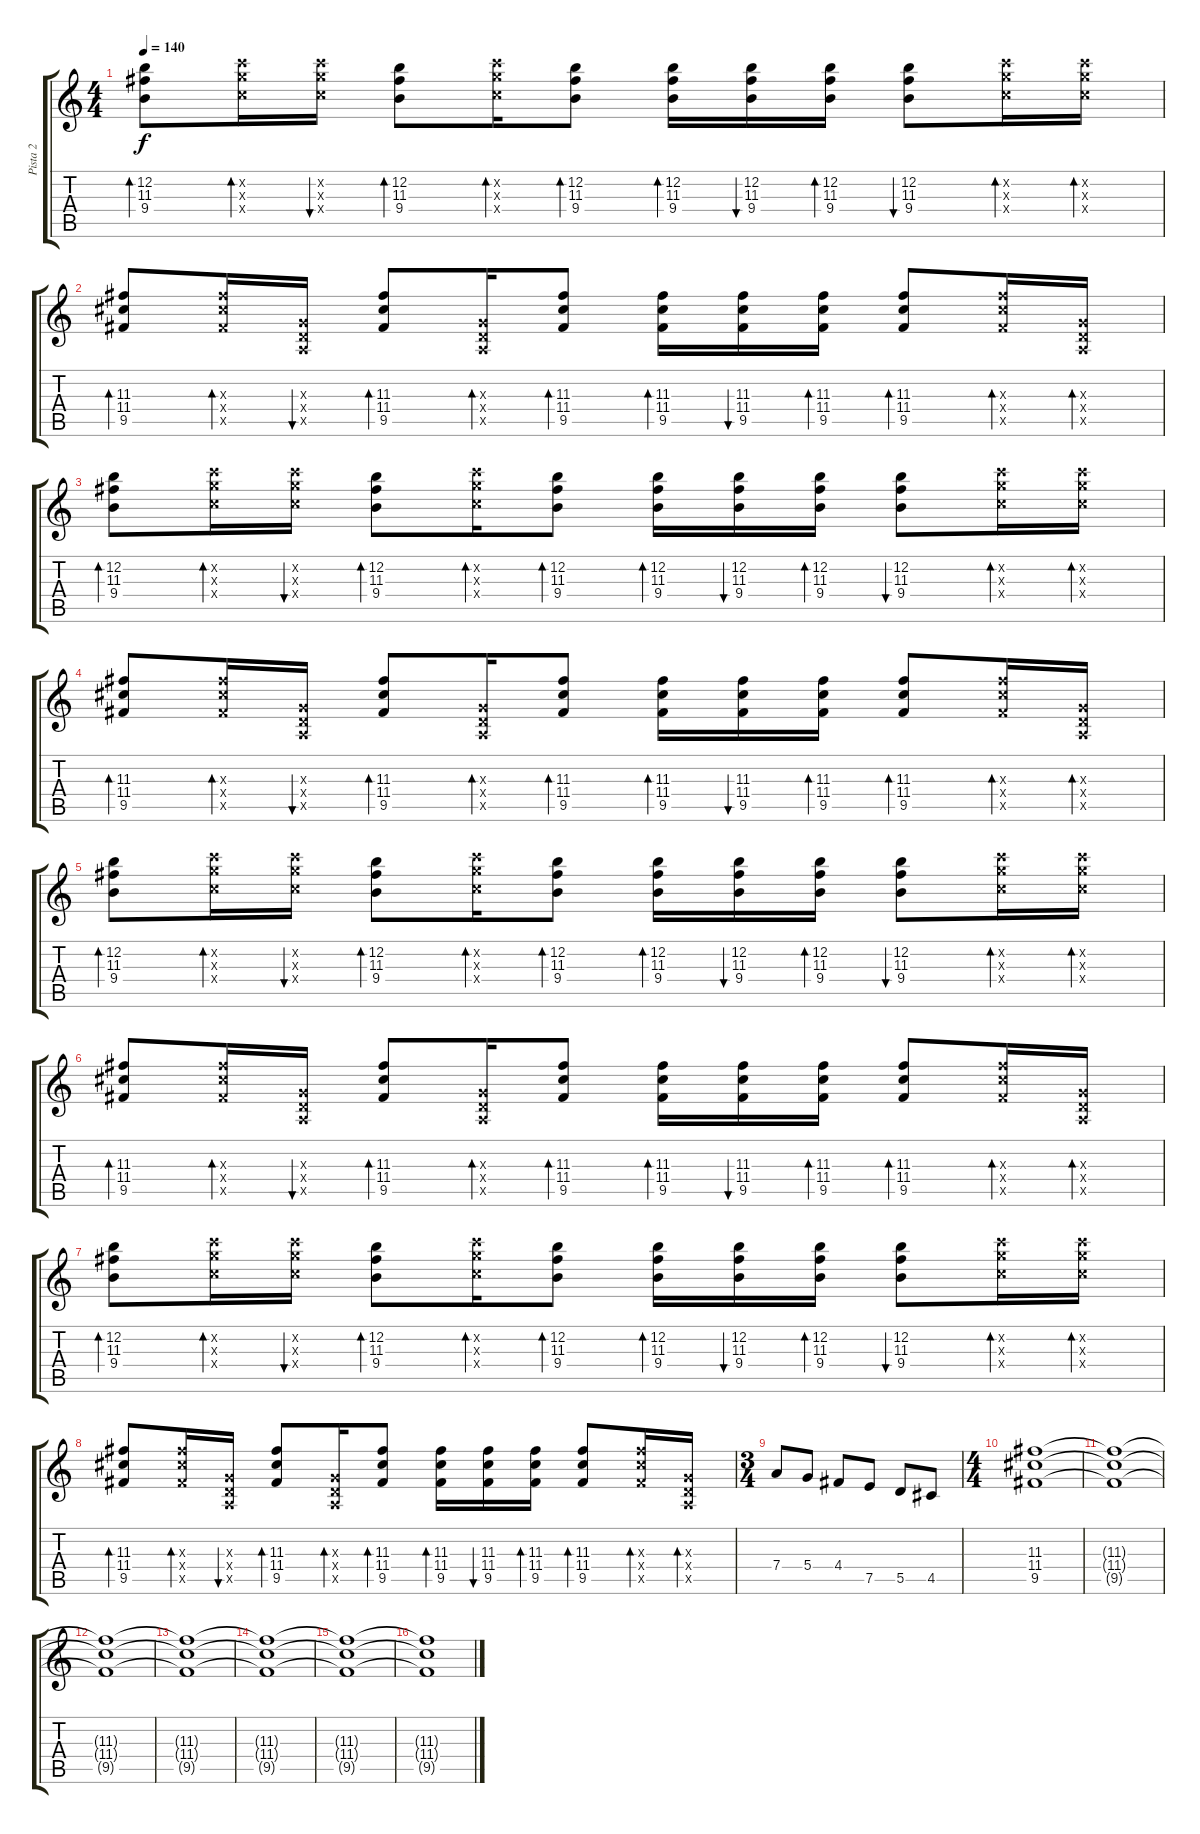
\track ("Pista 2" "Pista 2") {instrument overdrivenguitar}
\staff {score tabs}
\tuning (E4 B3 G3 D3 A2 E2) {hide}
\ts (4 4)
\tempo 140
\clef g2
\ks c
(12.2 11.3 9.4).8{bd 60 dy f} (13.2{x} 12.3{x} 10.4{x}).16{bd 60} (13.2{x} 12.3{x} 10.4{x}).16{bu 60} (12.2 11.3 9.4).8{bd 60} (13.2{x} 12.3{x} 10.4{x}).16{bd 60} (12.2 11.3 9.4).8{bd 60} (12.2 11.3 9.4).16{bd 60} (12.2 11.3 9.4).16{bu 60} (12.2 11.3 9.4).16{bd 60} (12.2 11.3 9.4).8{bu 60} (13.2{x} 12.3{x} 10.4{x}).16{bd 60} (13.2{x} 12.3{x} 10.4{x}).16{bd 60} |
(11.3 11.4 9.5).8{bd 60} (11.3{x} 11.4{x} 9.5{x}).16{bd 60} (0.3{x} 0.4{x} 0.5{x}).16{bu 60} (11.3 11.4 9.5).8{bd 60} (0.3{x} 0.4{x} 0.5{x}).16{bd 60} (11.3 11.4 9.5).8{bd 60} (11.3 11.4 9.5).16{bd 60} (11.3 11.4 9.5).16{bu 60} (11.3 11.4 9.5).16{bd 60} (11.3 11.4 9.5).8{bd 60} (11.3{x} 11.4{x} 9.5{x}).16{bd 60} (0.3{x} 0.4{x} 0.5{x}).16{bd 60} |
(12.2 11.3 9.4).8{bd 60} (13.2{x} 12.3{x} 10.4{x}).16{bd 60} (13.2{x} 12.3{x} 10.4{x}).16{bu 60} (12.2 11.3 9.4).8{bd 60} (13.2{x} 12.3{x} 10.4{x}).16{bd 60} (12.2 11.3 9.4).8{bd 60} (12.2 11.3 9.4).16{bd 60} (12.2 11.3 9.4).16{bu 60} (12.2 11.3 9.4).16{bd 60} (12.2 11.3 9.4).8{bu 60} (13.2{x} 12.3{x} 10.4{x}).16{bd 60} (13.2{x} 12.3{x} 10.4{x}).16{bd 60} |
(11.3 11.4 9.5).8{bd 60} (11.3{x} 11.4{x} 9.5{x}).16{bd 60} (0.3{x} 0.4{x} 0.5{x}).16{bu 60} (11.3 11.4 9.5).8{bd 60} (0.3{x} 0.4{x} 0.5{x}).16{bd 60} (11.3 11.4 9.5).8{bd 60} (11.3 11.4 9.5).16{bd 60} (11.3 11.4 9.5).16{bu 60} (11.3 11.4 9.5).16{bd 60} (11.3 11.4 9.5).8{bd 60} (11.3{x} 11.4{x} 9.5{x}).16{bd 60} (0.3{x} 0.4{x} 0.5{x}).16{bd 60} |
(12.2 11.3 9.4).8{bd 60} (13.2{x} 12.3{x} 10.4{x}).16{bd 60} (13.2{x} 12.3{x} 10.4{x}).16{bu 60} (12.2 11.3 9.4).8{bd 60} (13.2{x} 12.3{x} 10.4{x}).16{bd 60} (12.2 11.3 9.4).8{bd 60} (12.2 11.3 9.4).16{bd 60} (12.2 11.3 9.4).16{bu 60} (12.2 11.3 9.4).16{bd 60} (12.2 11.3 9.4).8{bu 60} (13.2{x} 12.3{x} 10.4{x}).16{bd 60} (13.2{x} 12.3{x} 10.4{x}).16{bd 60} |
(11.3 11.4 9.5).8{bd 60} (11.3{x} 11.4{x} 9.5{x}).16{bd 60} (0.3{x} 0.4{x} 0.5{x}).16{bu 60} (11.3 11.4 9.5).8{bd 60} (0.3{x} 0.4{x} 0.5{x}).16{bd 60} (11.3 11.4 9.5).8{bd 60} (11.3 11.4 9.5).16{bd 60} (11.3 11.4 9.5).16{bu 60} (11.3 11.4 9.5).16{bd 60} (11.3 11.4 9.5).8{bd 60} (11.3{x} 11.4{x} 9.5{x}).16{bd 60} (0.3{x} 0.4{x} 0.5{x}).16{bd 60} |
(12.2 11.3 9.4).8{bd 60} (13.2{x} 12.3{x} 10.4{x}).16{bd 60} (13.2{x} 12.3{x} 10.4{x}).16{bu 60} (12.2 11.3 9.4).8{bd 60} (13.2{x} 12.3{x} 10.4{x}).16{bd 60} (12.2 11.3 9.4).8{bd 60} (12.2 11.3 9.4).16{bd 60} (12.2 11.3 9.4).16{bu 60} (12.2 11.3 9.4).16{bd 60} (12.2 11.3 9.4).8{bu 60} (13.2{x} 12.3{x} 10.4{x}).16{bd 60} (13.2{x} 12.3{x} 10.4{x}).16{bd 60} |
(11.3 11.4 9.5).8{bd 60} (11.3{x} 11.4{x} 9.5{x}).16{bd 60} (0.3{x} 0.4{x} 0.5{x}).16{bu 60} (11.3 11.4 9.5).8{bd 60} (0.3{x} 0.4{x} 0.5{x}).16{bd 60} (11.3 11.4 9.5).8{bd 60} (11.3 11.4 9.5).16{bd 60} (11.3 11.4 9.5).16{bu 60} (11.3 11.4 9.5).16{bd 60} (11.3 11.4 9.5).8{bd 60} (11.3{x} 11.4{x} 9.5{x}).16{bd 60} (0.3{x} 0.4{x} 0.5{x}).16{bd 60} |
\ts (3 4)
7.4.8 5.4.8 4.4.8 7.5.8 5.5.8 4.5.8 |
\ts (4 4)
(11.3 11.4 9.5).1 |
(11.3{t} 11.4{t} 9.5{t}).1 |
(11.3{t} 11.4{t} 9.5{t}).1 |
(11.3{t} 11.4{t} 9.5{t}).1 |
(11.3{t} 11.4{t} 9.5{t}).1 |
(11.3{t} 11.4{t} 9.5{t}).1 |
(11.3{t} 11.4{t} 9.5{t}).1
